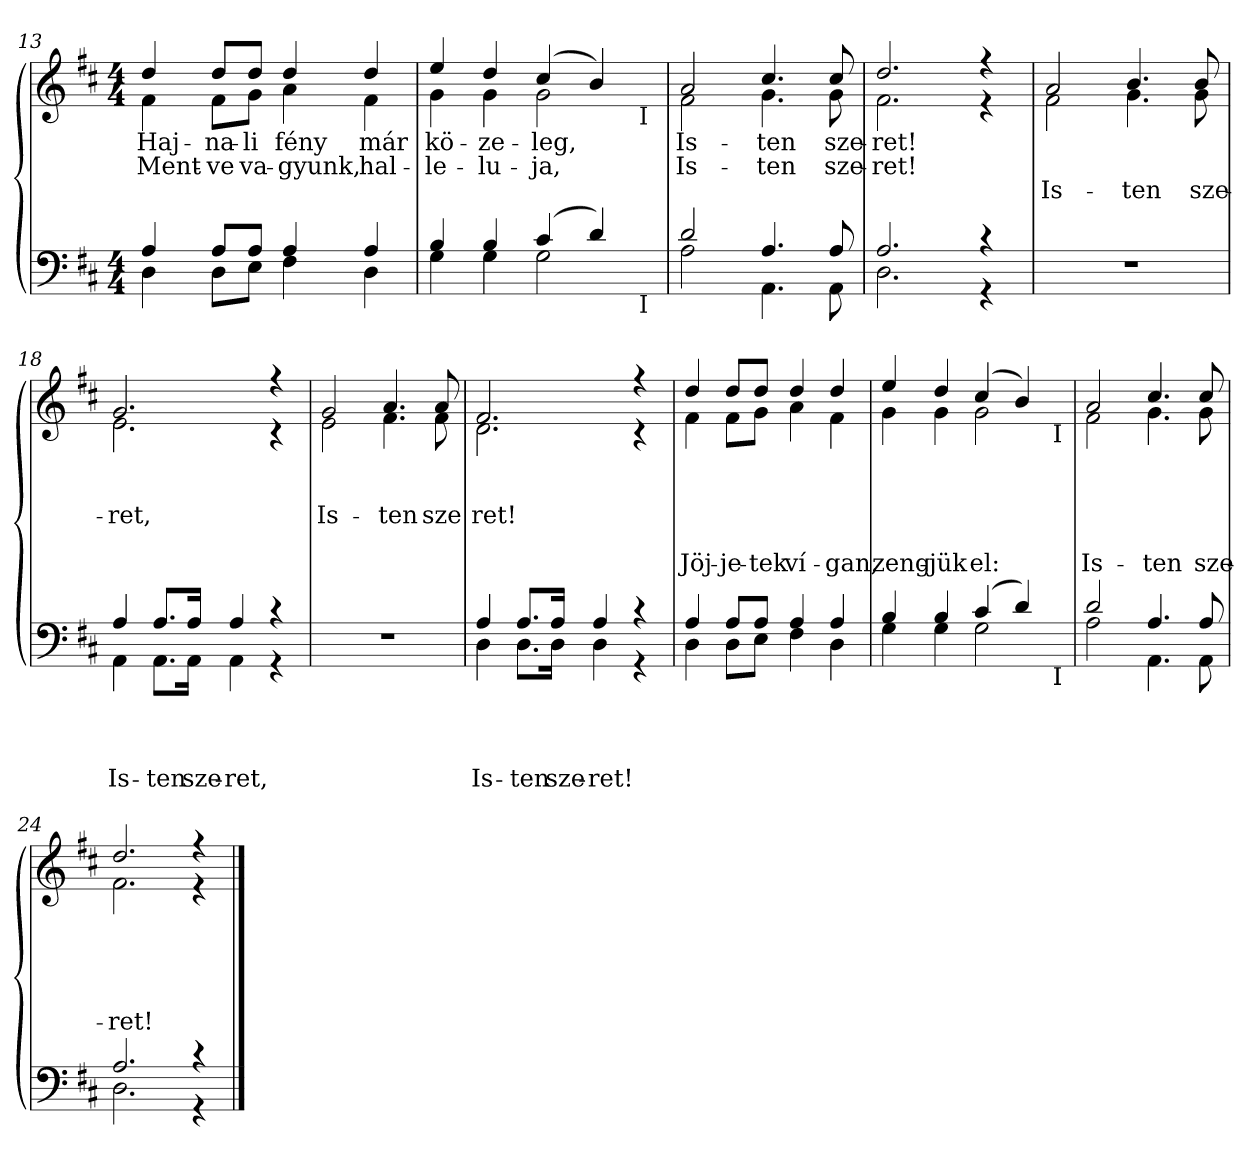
**kern	**text	**text	**text	**text	**kern	**text	**text	**text	**text	**text
*part2	*part2	*part2	*part2	*part2	*part1	*part1	*part1	*part1	*part1	*part1
*staff2	*staff2	*staff2	*staff2	*staff2	*staff1	*staff1	*staff1	*staff1	*staff1	*staff1
*clefF4	*	*	*	*	*clefG2	*	*	*	*	*
*k[f#c#]	*	*	*	*	*k[f#c#]	*	*	*	*	*
*D:	*	*	*	*	*D:	*	*	*	*	*
*M4/4	*	*	*	*	*M4/4	*	*	*	*	*
=13	=13	=13	=13	=13	=13	=13	=13	=13	=13	=13
*^	*	*	*	*	*	*	*	*	*	*
!	!	!	!	!	!	!	!LO:LY:b	!LO:LY:b	!	!	!
*	*	*	*	*	*	*^	*	*	*	*	*
4A/	4D\	.	.	.	.	4dd/	4f#\	Haj-	Ment-	.	.	.
!	!	!	!	!	!	!	!	!LO:LY:b	!LO:LY:b	!	!	!
8A/L	8D\L	.	.	.	.	8dd/L	8f#\L	-na-	-ve	.	.	.
!	!	!	!	!	!	!	!	!LO:LY:b	!LO:LY:b	!	!	!
8A/J	8E\J	.	.	.	.	8dd/J	8g\J	-li	va-	.	.	.
!	!	!	!	!	!	!	!	!LO:LY:b	!LO:LY:b	!	!	!
4A/	4F#\	.	.	.	.	4dd/	4a\	fény	-gyunk,	.	.	.
!	!	!	!	!	!	!	!	!LO:LY:b	!LO:LY:b	!	!	!
4A/	4D\	.	.	.	.	4dd/	4f#\	már	hal-	.	.	.
*	*	*	*	*	*	*v	*v	*	*	*	*	*
=14	=14	=14	=14	=14	=14	=14	=14	=14	=14	=14	=14
*	*	*	*	*	*	*^	*	*	*	*	*
!	!	!	!	!	!	!	!	!LO:LY:b	!LO:LY:b	!	!	!
*	*^	*	*	*	*	*	*^	*	*	*	*	*
4B/	4G\	2ryy	.	.	.	.	4ee/	4g\	2ryy	kö-	-le-	.	.	.
!	!	!	!	!	!	!	!	!	!	!LO:LY:b	!LO:LY:b	!	!	!
4B/	4G\	.	.	.	.	.	4dd/	4g\	.	-ze-	-lu-	.	.	.
!	!	!	!	!	!	!	!	!	!	!LO:LY:b	!LO:LY:b	!	!	!
(>4c#/	2G\	4ryy	.	.	.	.	(>4cc#/	2g\	4ryy	-leg,	-ja,	.	.	.
4d/)	.	8ryy	.	.	.	.	4b/)	.	8ryy	.	.	.	.	.
.	.	32ryy	.	.	.	.	.	.	32ryy	.	.	.	.	.
!	!	!	!	!	!	!	!	!	!LO:TX:b:t=I	!	!	!	!	!
!	!	!LO:TX:b:t=I	!	!	!	!	!	!	!	!	!	!	!	!
.	.	16.ryy	.	.	.	.	.	.	16.ryy	.	.	.	.	.
*	*v	*v	*	*	*	*	*	*	*	*	*	*	*	*
*	*	*	*	*	*	*v	*v	*v	*	*	*	*	*
!!LO:LB:g=z
=15	=15	=15	=15	=15	=15	=15	=15	=15	=15	=15	=15
*	*^	*	*	*	*	*^	*	*	*	*	*
*	*	*	*	*	*	*	*	*^	*	*	*	*	*
!	!	!	!	!	!	!	!	!	!	!LO:LY:b	!LO:LY:b	!	!	!
*	*v	*v	*	*	*	*	*	*	*	*	*	*	*	*
*	*	*	*	*	*	*	*v	*v	*	*	*	*	*
2d/	2A\	.	.	.	.	2a/	2f#\	Is-	Is-	.	.	.
!	!	!	!	!	!	!	!	!LO:LY:b	!LO:LY:b	!	!	!
4.A/	4.AA\	.	.	.	.	4.cc#/	4.g\	-ten	-ten	.	.	.
!	!	!	!	!	!	!	!	!LO:LY:b	!LO:LY:b	!	!	!
8A/	8AA\	.	.	.	.	8cc#/	8g\	sze-	sze-	.	.	.
=16	=16	=16	=16	=16	=16	=16	=16	=16	=16	=16	=16	=16
!	!	!	!	!	!	!	!	!LO:LY:b	!LO:LY:b	!	!	!
2.A/	2.D\	.	.	.	.	2.dd/	2.f#\	-ret!	-ret!	.	.	.
4r	4r	.	.	.	.	4r	4r	.	.	.	.	.
*v	*v	*	*	*	*	*	*	*	*	*	*	*
=17	=17	=17	=17	=17	=17	=17	=17	=17	=17	=17	=17
*^	*	*	*	*	*	*	*	*	*	*	*
!	!	!	!	!	!	!	!	!	!	!LO:LY:b	!	!
*v	*v	*	*	*	*	*	*	*	*	*	*	*
1r	.	.	.	.	2a/	2f#\	.	.	Is-	.	.
!	!	!	!	!	!	!	!	!	!LO:LY:b	!	!
.	.	.	.	.	4.b/	4.g\	.	.	-ten	.	.
!	!	!	!	!	!	!	!	!	!LO:LY:b	!	!
.	.	.	.	.	8b/	8g\	.	.	sze-	.	.
=18	=18	=18	=18	=18	=18	=18	=18	=18	=18	=18	=18
!	!	!	!	!LO:LY:a	!	!	!	!	!	!	!
*^	*	*	*	*	*	*	*	*	*	*	*
!	!	!	!	!	!	!	!	!	!	!LO:LY:b	!	!
4A/	4AA\	.	.	.	Is-	2.g/	2.e\	.	.	-ret,	.	.
!	!	!	!	!	!LO:LY:a	!	!	!	!	!	!	!
8.A/L	8.AA\L	.	.	.	-ten	.	.	.	.	.	.	.
!	!	!	!	!	!LO:LY:a	!	!	!	!	!	!	!
16A/Jk	16AA\Jk	.	.	.	sze-	.	.	.	.	.	.	.
!	!	!	!	!	!LO:LY:a	!	!	!	!	!	!	!
4A/	4AA\	.	.	.	-ret,	.	.	.	.	.	.	.
4r	4r	.	.	.	.	4r	4r	.	.	.	.	.
*v	*v	*	*	*	*	*	*	*	*	*	*	*
=19	=19	=19	=19	=19	=19	=19	=19	=19	=19	=19	=19
*^	*	*	*	*	*	*	*	*	*	*	*
!	!	!	!	!	!	!	!	!	!	!LO:LY:b	!	!
*v	*v	*	*	*	*	*	*	*	*	*	*	*
1r	.	.	.	.	2g/	2e\	.	.	Is-	.	.
!	!	!	!	!	!	!	!	!	!LO:LY:b	!	!
.	.	.	.	.	4.a/	4.f#\	.	.	-ten	.	.
!	!	!	!	!	!	!	!	!	!LO:LY:b	!	!
.	.	.	.	.	8a/	8f#\	.	.	sze­	.	.
!!LO:LB:g=z	!!
=20	=20	=20	=20	=20	=20	=20	=20	=20	=20	=20	=20
!	!	!	!	!LO:LY:a	!	!	!	!	!	!	!
*^	*	*	*	*	*	*	*	*	*	*	*
!	!	!	!	!	!	!	!	!	!	!LO:LY:b	!	!
4A/	4D\	.	.	.	Is-	2.f#/	2.d\	.	.	ret!	.	.
!	!	!	!	!	!LO:LY:a	!	!	!	!	!	!	!
8.A/L	8.D\L	.	.	.	-ten	.	.	.	.	.	.	.
!	!	!	!	!	!LO:LY:a	!	!	!	!	!	!	!
16A/Jk	16D\Jk	.	.	.	sze-	.	.	.	.	.	.	.
!	!	!	!	!	!LO:LY:a	!	!	!	!	!	!	!
4A/	4D\	.	.	.	-ret!	.	.	.	.	.	.	.
4r	4r	.	.	.	.	4r	4r	.	.	.	.	.
=21	=21	=21	=21	=21	=21	=21	=21	=21	=21	=21	=21	=21
!	!	!	!	!	!	!	!	!	!	!	!	!LO:LY:b
4A/	4D\	.	.	.	.	4dd/	4f#\	.	.	.	.	Jöj-
!	!	!	!	!	!	!	!	!	!	!	!	!LO:LY:b
8A/L	8D\L	.	.	.	.	8dd/L	8f#\L	.	.	.	.	-je-
!	!	!	!	!	!	!	!	!	!	!	!	!LO:LY:b
8A/J	8E\J	.	.	.	.	8dd/J	8g\J	.	.	.	.	-tek
!	!	!	!	!	!	!	!	!	!	!	!	!LO:LY:b
4A/	4F#\	.	.	.	.	4dd/	4a\	.	.	.	.	ví-
!	!	!	!	!	!	!	!	!	!	!	!	!LO:LY:b
4A/	4D\	.	.	.	.	4dd/	4f#\	.	.	.	.	-gan,
*	*	*	*	*	*	*v	*v	*	*	*	*	*
=22	=22	=22	=22	=22	=22	=22	=22	=22	=22	=22	=22
*	*	*	*	*	*	*^	*	*	*	*	*
!	!	!	!	!	!	!	!	!	!	!	!	!LO:LY:b
*	*^	*	*	*	*	*	*^	*	*	*	*	*
4B/	4G\	2ryy	.	.	.	.	4ee/	4g\	2ryy	.	.	.	.	zeng-
!	!	!	!	!	!	!	!	!	!	!	!	!	!	!LO:LY:b
4B/	4G\	.	.	.	.	.	4dd/	4g\	.	.	.	.	.	-jük
!	!	!	!	!	!	!	!	!	!	!	!	!	!	!LO:LY:b
(>4c#/	2G\	4ryy	.	.	.	.	(>4cc#/	2g\	4ryy	.	.	.	.	el:
4d/)	.	8ryy	.	.	.	.	4b/)	.	8ryy	.	.	.	.	.
.	.	32ryy	.	.	.	.	.	.	32ryy	.	.	.	.	.
!	!	!	!	!	!	!	!	!	!LO:TX:b:t=I	!	!	!	!	!
!	!	!LO:TX:b:t=I	!	!	!	!	!	!	!	!	!	!	!	!
.	.	16.ryy	.	.	.	.	.	.	16.ryy	.	.	.	.	.
*	*v	*v	*	*	*	*	*	*	*	*	*	*	*	*
*	*	*	*	*	*	*v	*v	*v	*	*	*	*	*
=23	=23	=23	=23	=23	=23	=23	=23	=23	=23	=23	=23
*	*^	*	*	*	*	*^	*	*	*	*	*
*	*	*	*	*	*	*	*	*^	*	*	*	*	*
!	!	!	!	!	!	!	!	!	!	!	!	!	!	!LO:LY:b
*	*v	*v	*	*	*	*	*	*	*	*	*	*	*	*
*	*	*	*	*	*	*	*v	*v	*	*	*	*	*
2d/	2A\	.	.	.	.	2a/	2f#\	.	.	.	.	Is-
!	!	!	!	!	!	!	!	!	!	!	!	!LO:LY:b
4.A/	4.AA\	.	.	.	.	4.cc#/	4.g\	.	.	.	.	-ten
!	!	!	!	!	!	!	!	!	!	!	!	!LO:LY:b
8A/	8AA\	.	.	.	.	8cc#/	8g\	.	.	.	.	sze-
=24	=24	=24	=24	=24	=24	=24	=24	=24	=24	=24	=24	=24
!	!	!	!	!	!	!	!	!	!	!	!	!LO:LY:b
2.A/	2.D\	.	.	.	.	2.dd/	2.f#\	.	.	.	.	-ret!
4r	4r	.	.	.	.	4r	4r	.	.	.	.	.
*v	*v	*	*	*	*	*	*	*	*	*	*	*
*	*	*	*	*	*v	*v	*	*	*	*	*
==	==	==	==	==	==	==	==	==	==	==
*-	*-	*-	*-	*-	*-	*-	*-	*-	*-	*-
